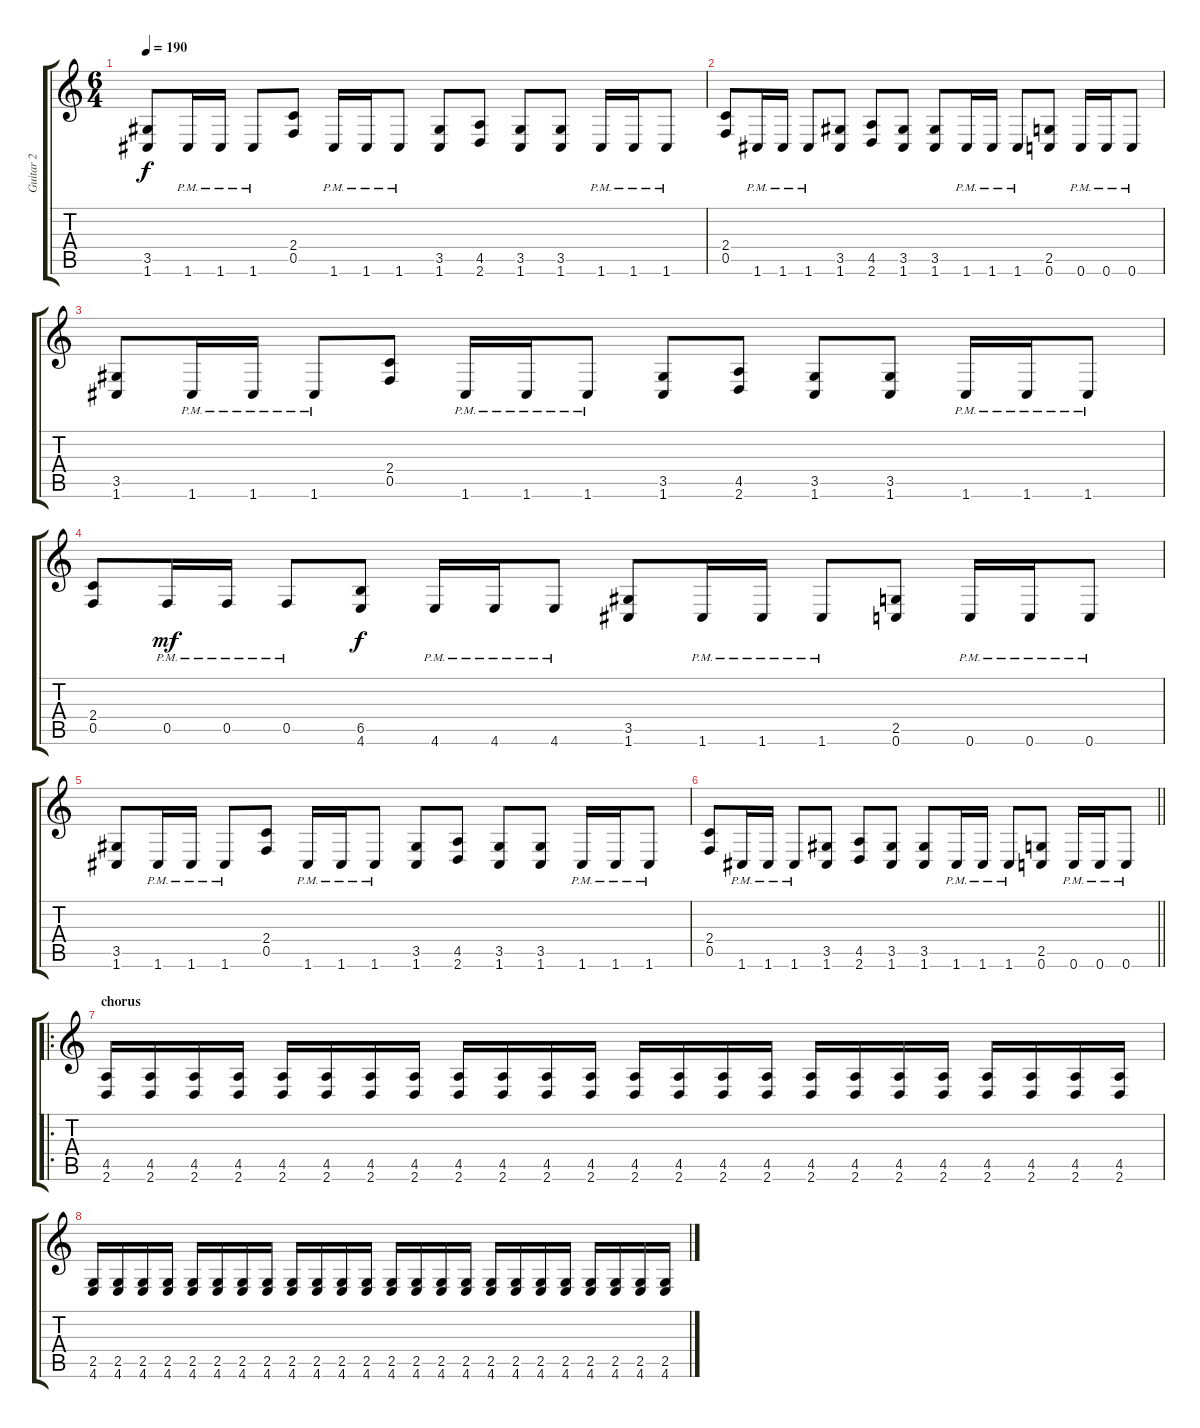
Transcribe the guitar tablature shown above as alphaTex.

\track ("Guitar 2" "Guitar 2") {instrument distortionguitar}
\staff {score tabs}
\tuning (C4 G3 Eb3 Bb2 F2 C2) {hide}
\ts (6 4)
\tempo 190
\clef g2
\ks c
(3.5 1.6).8{dy f} 1.6{pm}.16 1.6{pm}.16 1.6{pm}.8 (2.4 0.5).8 1.6{pm}.16 1.6{pm}.16 1.6{pm}.8 (3.5 1.6).8 (4.5 2.6).8 (3.5 1.6).8 (3.5 1.6).8 1.6{pm}.16 1.6{pm}.16 1.6{pm}.8 |
(2.4 0.5).8 1.6{pm}.16 1.6{pm}.16 1.6{pm}.8 (3.5 1.6).8 (4.5 2.6).8 (3.5 1.6).8 (3.5 1.6).8 1.6{pm}.16 1.6{pm}.16 1.6{pm}.8 (2.5 0.6).8 0.6{pm}.16 0.6{pm}.16 0.6{pm}.8 |
(3.5 1.6).8 1.6{pm}.16 1.6{pm}.16 1.6{pm}.8 (2.4 0.5).8 1.6{pm}.16 1.6{pm}.16 1.6{pm}.8 (3.5 1.6).8 (4.5 2.6).8 (3.5 1.6).8 (3.5 1.6).8 1.6{pm}.16 1.6{pm}.16 1.6{pm}.8 |
(2.4 0.5).8 0.5{pm}.16{dy mf} 0.5{pm}.16 0.5{pm}.8 (6.5 4.6).8{dy f} 4.6{pm}.16 4.6{pm}.16 4.6{pm}.8 (3.5 1.6).8 1.6{pm}.16 1.6{pm}.16 1.6{pm}.8 (2.5 0.6).8 0.6{pm}.16 0.6{pm}.16 0.6{pm}.8 |
(3.5 1.6).8 1.6{pm}.16 1.6{pm}.16 1.6{pm}.8 (2.4 0.5).8 1.6{pm}.16 1.6{pm}.16 1.6{pm}.8 (3.5 1.6).8 (4.5 2.6).8 (3.5 1.6).8 (3.5 1.6).8 1.6{pm}.16 1.6{pm}.16 1.6{pm}.8 |
\barLineRight lightlight
(2.4 0.5).8 1.6{pm}.16 1.6{pm}.16 1.6{pm}.8 (3.5 1.6).8 (4.5 2.6).8 (3.5 1.6).8 (3.5 1.6).8 1.6{pm}.16 1.6{pm}.16 1.6{pm}.8 (2.5 0.6).8 0.6{pm}.16 0.6{pm}.16 0.6{pm}.8 |
\ro
\section ("" "chorus")
(4.5 2.6).16 (4.5 2.6).16 (4.5 2.6).16 (4.5 2.6).16 (4.5 2.6).16 (4.5 2.6).16 (4.5 2.6).16 (4.5 2.6).16 (4.5 2.6).16 (4.5 2.6).16 (4.5 2.6).16 (4.5 2.6).16 (4.5 2.6).16 (4.5 2.6).16 (4.5 2.6).16 (4.5 2.6).16 (4.5 2.6).16 (4.5 2.6).16 (4.5 2.6).16 (4.5 2.6).16 (4.5 2.6).16 (4.5 2.6).16 (4.5 2.6).16 (4.5 2.6).16 |
(2.5 4.6).16 (2.5 4.6).16 (2.5 4.6).16 (2.5 4.6).16 (2.5 4.6).16 (2.5 4.6).16 (2.5 4.6).16 (2.5 4.6).16 (2.5 4.6).16 (2.5 4.6).16 (2.5 4.6).16 (2.5 4.6).16 (2.5 4.6).16 (2.5 4.6).16 (2.5 4.6).16 (2.5 4.6).16 (2.5 4.6).16 (2.5 4.6).16 (2.5 4.6).16 (2.5 4.6).16 (2.5 4.6).16 (2.5 4.6).16 (2.5 4.6).16 (2.5 4.6).16
